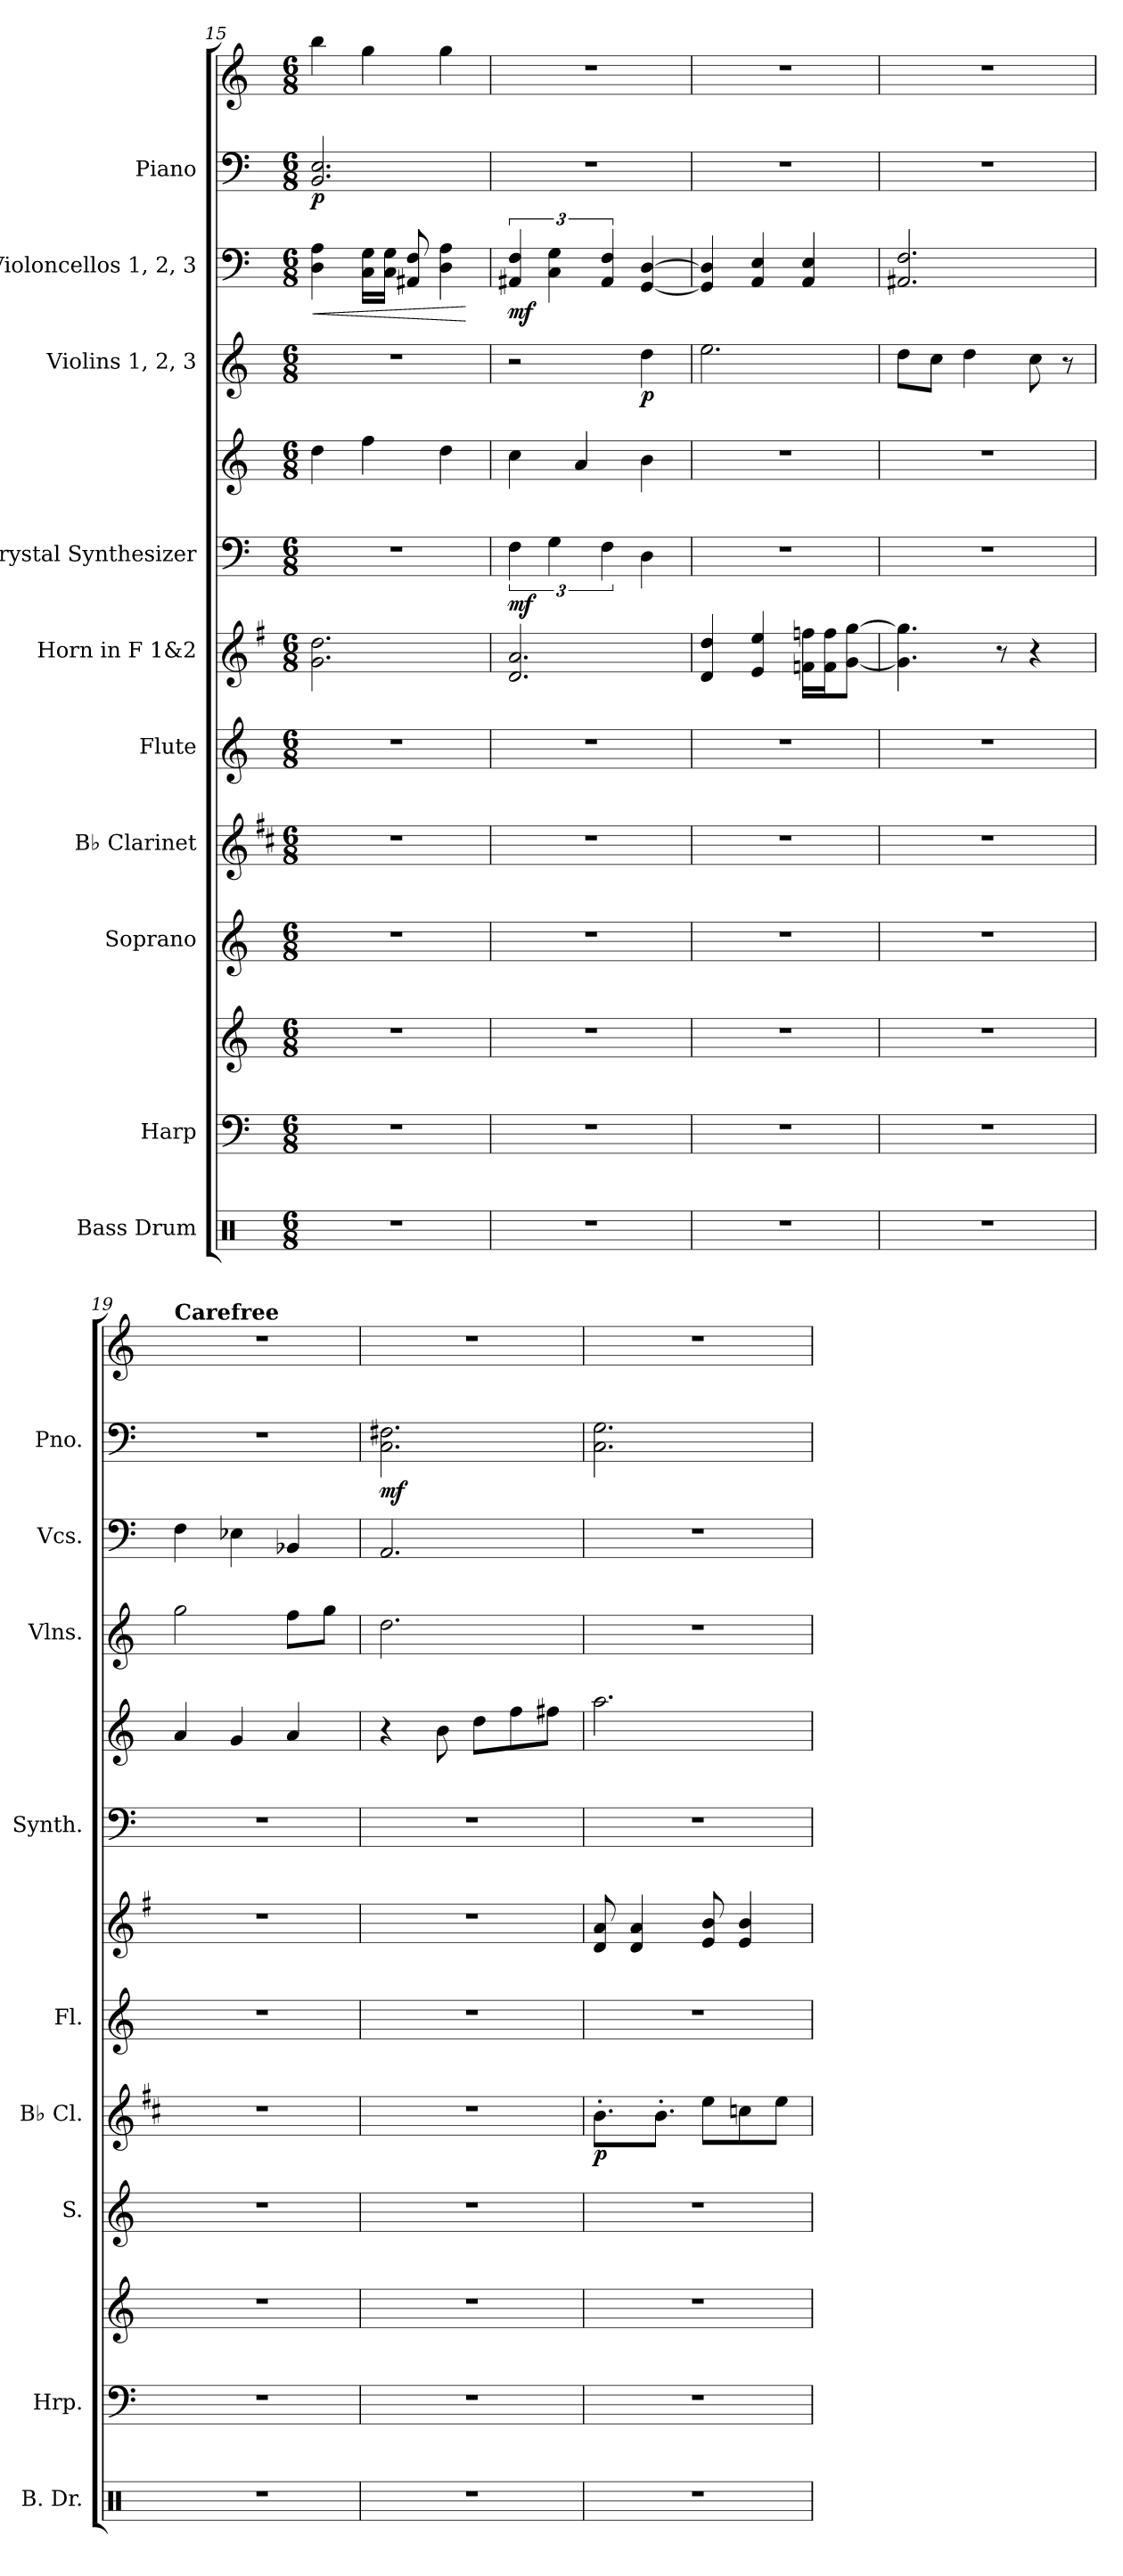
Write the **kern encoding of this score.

**kern	**kern	**kern	**kern	**kern	**dynam	**kern	**kern	**kern	**kern	**dynam	**kern	**dynam	**kern	**dynam	**kern	**kern	**dynam
*part10	*part9	*part9	*part8	*part7	*part7	*part6	*part5	*part4	*part4	*part4	*part3	*part3	*part2	*part2	*part1	*part1	*part1
*staff13	*staff12	*staff11	*staff10	*staff9	*staff9	*staff8	*staff7	*staff6	*staff5	*staff5/6	*staff4	*staff4	*staff3	*staff3	*staff2	*staff1	*staff1/2
*I"Bass Drum	*I"Harp	*	*I"Soprano	*I"B♭ Clarinet	*	*I"Flute	*I"Horn in F 1&amp;2	*I"Crystal Synthesizer	*	*	*I"Violins 1, 2, 3	*	*I"Violoncellos 1, 2, 3	*	*I"Piano	*	*
*I'B. Dr.	*I'Hrp.	*	*I'S.	*I'B♭ Cl.	*	*I'Fl.	*	*I'Synth.	*	*	*I'Vlns.	*	*I'Vcs.	*	*I'Pno.	*	*
*clefX	*clefF4	*clefG2	*clefG2	*clefG2	*	*clefG2	*clefG2	*clefF4	*clefG2	*	*clefG2	*	*clefF4	*	*clefF4	*clefG2	*
*	*	*	*	*ITrd1c2	*	*	*ITrd4c7	*	*	*	*	*	*	*	*	*	*
*k[]	*k[]	*k[]	*k[]	*k[]	*	*k[]	*k[]	*k[]	*k[]	*	*k[]	*	*k[]	*	*k[]	*k[]	*
*M6/8	*M6/8	*M6/8	*M6/8	*M6/8	*	*M6/8	*M6/8	*M6/8	*M6/8	*	*M6/8	*	*M6/8	*	*M6/8	*M6/8	*
=15	=15	=15	=15	=15	=15	=15	=15	=15	=15	=15	=15	=15	=15	=15	=15	=15	=15
!	!	!	!	!	!	!	!	!	!	!	!	!	!	!LO:HP:b	!	!	!LO:DY:b=2
2.r	2.r	2.r	2.r	2.r	.	2.r	2.c\ 2.g\	2.r	4dd\	.	2.r	.	4D\ 4A\	<	2.BB/ 2.E/	4bb\	p
.	.	.	.	.	.	.	.	.	4ff\	.	.	.	16C\ 16G\LL	.	.	4gg\	.
.	.	.	.	.	.	.	.	.	.	.	.	.	16C\ 16G\JJ	.	.	.	.
.	.	.	.	.	.	.	.	.	.	.	.	.	8AA#X/ 8F/	.	.	.	.
.	.	.	.	.	.	.	.	.	4dd\	.	.	.	4D\ 4A\	.	.	4gg\	.
.	.	.	.	.	.	.	.	.	.	.	.	.	.	[	.	.	.
=16	=16	=16	=16	=16	=16	=16	=16	=16	=16	=16	=16	=16	=16	=16	=16	=16	=16
!	!	!	!	!	!	!	!	!	!	!LO:DY:b=2	!	!	!	!LO:DY:b	!	!	!
2.r	2.r	2.r	2.r	2.r	.	2.r	2.G/ 2.d/	6F\	4cc\	mf	2r	.	6AA#X/ 6F/	mf	2.r	2.r	.
.	.	.	.	.	.	.	.	6G\	.	.	.	.	6C\ 6G\	.	.	.	.
.	.	.	.	.	.	.	.	.	4a/	.	.	.	.	.	.	.	.
.	.	.	.	.	.	.	.	6F\	.	.	.	.	6AA#/ 6F/	.	.	.	.
!	!	!	!	!	!	!	!	!	!	!	!	!LO:DY:b	!	!	!	!	!
.	.	.	.	.	.	.	.	4D\	4b\	.	4dd\	p	[4GG/ [4D/	.	.	.	.
=17	=17	=17	=17	=17	=17	=17	=17	=17	=17	=17	=17	=17	=17	=17	=17	=17	=17
2.r	2.r	2.r	2.r	2.r	.	2.r	4G/ 4g/	2.r	2.r	.	2.ee\	.	4GG/] 4D/]	.	2.r	2.r	.
.	.	.	.	.	.	.	4A/ 4a/	.	.	.	.	.	4AA/ 4E/	.	.	.	.
.	.	.	.	.	.	.	16B-X\ 16b-X\LL	.	.	.	.	.	4AA/ 4E/	.	.	.	.
.	.	.	.	.	.	.	16B-\ 16b-\J	.	.	.	.	.	.	.	.	.	.
.	.	.	.	.	.	.	[8c\ [8cc\J	.	.	.	.	.	.	.	.	.	.
=18	=18	=18	=18	=18	=18	=18	=18	=18	=18	=18	=18	=18	=18	=18	=18	=18	=18
2.r	2.r	2.r	2.r	2.r	.	2.r	4.c\] 4.cc\]	2.r	2.r	.	8dd\L	.	2.AA#X/ 2.F/	.	2.r	2.r	.
.	.	.	.	.	.	.	.	.	.	.	8cc\J	.	.	.	.	.	.
.	.	.	.	.	.	.	.	.	.	.	4dd\	.	.	.	.	.	.
.	.	.	.	.	.	.	8r	.	.	.	.	.	.	.	.	.	.
.	.	.	.	.	.	.	4r	.	.	.	8cc\	.	.	.	.	.	.
.	.	.	.	.	.	.	.	.	.	.	8r	.	.	.	.	.	.
!!LO:PB:g=z
=19	=19	=19	=19	=19	=19	=19	=19	=19	=19	=19	=19	=19	=19	=19	=19	=19	=19
*	*	*	*	*	*	*	*	*	*	*	*	*	*	*	*	*MM110	*
!	!	!	!	!	!	!	!	!	!	!	!	!	!	!	!	!LO:TX:a:B:t=Carefree	!
2.r	2.r	2.r	2.r	2.r	.	2.r	2.r	2.r	4a/	.	2gg\	.	4F\	.	2.r	2.r	.
.	.	.	.	.	.	.	.	.	4g/	.	.	.	4E-X\	.	.	.	.
.	.	.	.	.	.	.	.	.	4a/	.	8ff\L	.	4BB-X/	.	.	.	.
.	.	.	.	.	.	.	.	.	.	.	8gg\J	.	.	.	.	.	.
=20	=20	=20	=20	=20	=20	=20	=20	=20	=20	=20	=20	=20	=20	=20	=20	=20	=20
!	!	!	!	!	!	!	!	!	!	!	!	!	!	!	!	!	!LO:DY:b=2
2.r	2.r	2.r	2.r	2.r	.	2.r	2.r	2.r	4r	.	2.dd\	.	2.AA/	.	2.C\ 2.F#X\	2.r	mf
.	.	.	.	.	.	.	.	.	8b\	.	.	.	.	.	.	.	.
.	.	.	.	.	.	.	.	.	8dd\L	.	.	.	.	.	.	.	.
.	.	.	.	.	.	.	.	.	8ff\	.	.	.	.	.	.	.	.
.	.	.	.	.	.	.	.	.	8ff#X\J	.	.	.	.	.	.	.	.
=21	=21	=21	=21	=21	=21	=21	=21	=21	=21	=21	=21	=21	=21	=21	=21	=21	=21
!	!	!	!	!	!LO:DY:b	!	!	!	!	!	!	!	!	!	!	!	!
2.r	2.r	2.r	2.r	8.a'\L	p	2.r	8G/ 8d/	2.r	2.aa\	.	2.r	.	2.r	.	2.C\ 2.G\	2.r	.
.	.	.	.	.	.	.	4G/ 4d/	.	.	.	.	.	.	.	.	.	.
.	.	.	.	8.a'\J	.	.	.	.	.	.	.	.	.	.	.	.	.
.	.	.	.	8dd\L	.	.	8A/ 8e/	.	.	.	.	.	.	.	.	.	.
.	.	.	.	8b-X\	.	.	4A/ 4e/	.	.	.	.	.	.	.	.	.	.
.	.	.	.	8dd\J	.	.	.	.	.	.	.	.	.	.	.	.	.
=	=	=	=	=	=	=	=	=	=	=	=	=	=	=	=	=	=
*-	*-	*-	*-	*-	*-	*-	*-	*-	*-	*-	*-	*-	*-	*-	*-	*-	*-
